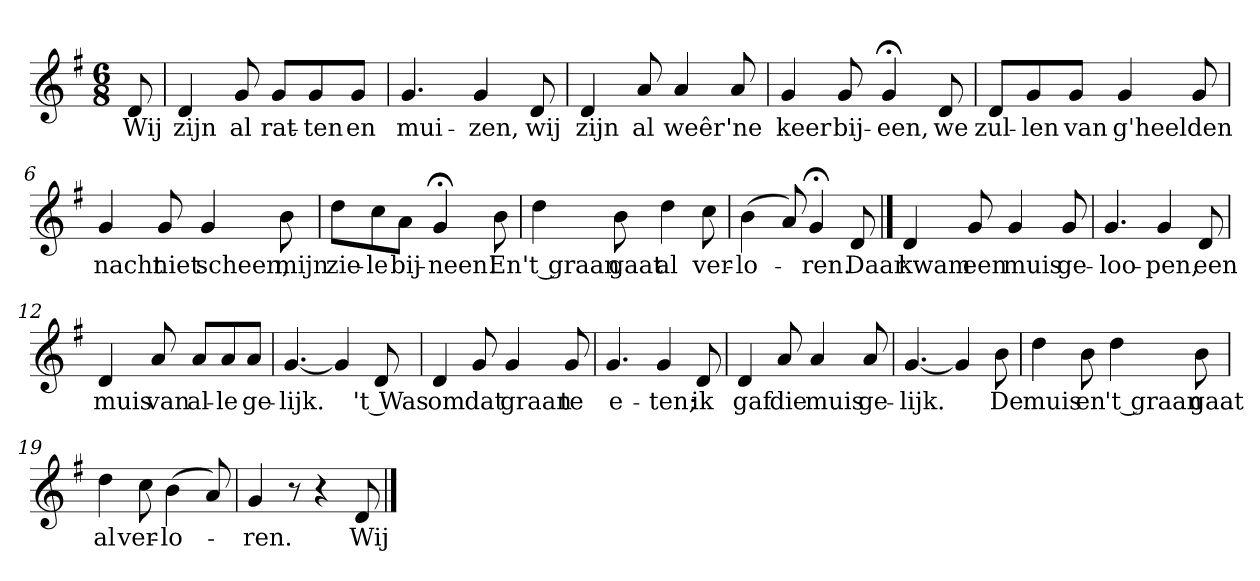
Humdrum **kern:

**kern	**text
*part1	*part1
*staff1	*staff1
*clefG2	*
*k[f#]	*
*G:	*
*M6/8	*
*MM120	*
=	=
8d	Wij
=1	=1
4d	zijn
8g	al
8g/L	rat-
8g/	-ten
8g/J	en
=2	=2
4.g	mui-
4g	-zen,
8d	wij
=3	=3
4d	zijn
8a	al
4a	weêr
8a	'ne
=4	=4
4g	keer
8g	bij-
4g;<	-een,
8d	we
=5	=5
8d/L	zul-
8g/	-len
8g/J	van
4g	g'heel
8g	den
=6	=6
4g	nacht
8g	niet
4g	scheen,
8b	mijn
=7	=7
8dd\L	zie-
8cc\	-le
8a\J	bij-
4g;<	-neen!
8b	En
=8	=8
4dd	't graan
8b	gaat
4dd	al
8cc	ver-
=9	=9
(4b	-lo-
8a)	.
4g;<	-ren.
8d	Daar
==10	==10
4d	kwam
8g	een
4g	muis
8g	ge-
=11	=11
4.g	-loo-
4g	-pen,
8d	een
=12	=12
4d	muis
8a	van
8a/L	al-
8a/	-le
8a/J	ge-
=13	=13
[4.g	-lijk.
4g]	.
8d	't Was
=14	=14
4d	om
8g	dat
4g	graan
8g	te
=15	=15
4.g	e-
4g	-ten;
8d	ik
=16	=16
4d	gaf
8a	die
4a	muis
8a	ge-
=17	=17
[4.g	-lijk.
4g]	.
8b	De
=18	=18
4dd	muis
8b	en
4dd	't graan
8b	gaat
=19	=19
4dd	al
8cc	ver-
(4b	-lo-
8a)	.
=20	=20
4g	-ren.
8r	.
4r	.
8d	Wij
==	==
*-	*-
